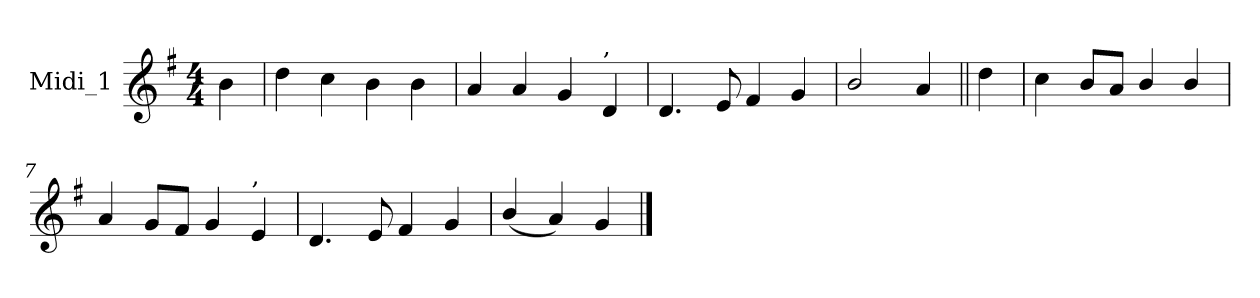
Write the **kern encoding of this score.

**kern
*part1
*staff1
*I"Midi_1
*clefG2
*k[f#]
*G:
*M4/4
=
4b
=1
4dd
4cc
4b
4b
=2
4a
4a
4g
!LO:TX:a:t=,
4d
=3
4.d
8e
4f#
4g
=4
2b/
4a
!!LO:LB:g=z
=5||
4dd
=6
4cc
8bL
8aJ
4b/
4b/
=7
4a
8gL
8f#J
4g
!LO:TX:a:t=,
4e
=8
4.d
8e
4f#
4g
=9
(<4b/
4a)
4g
==
*-
